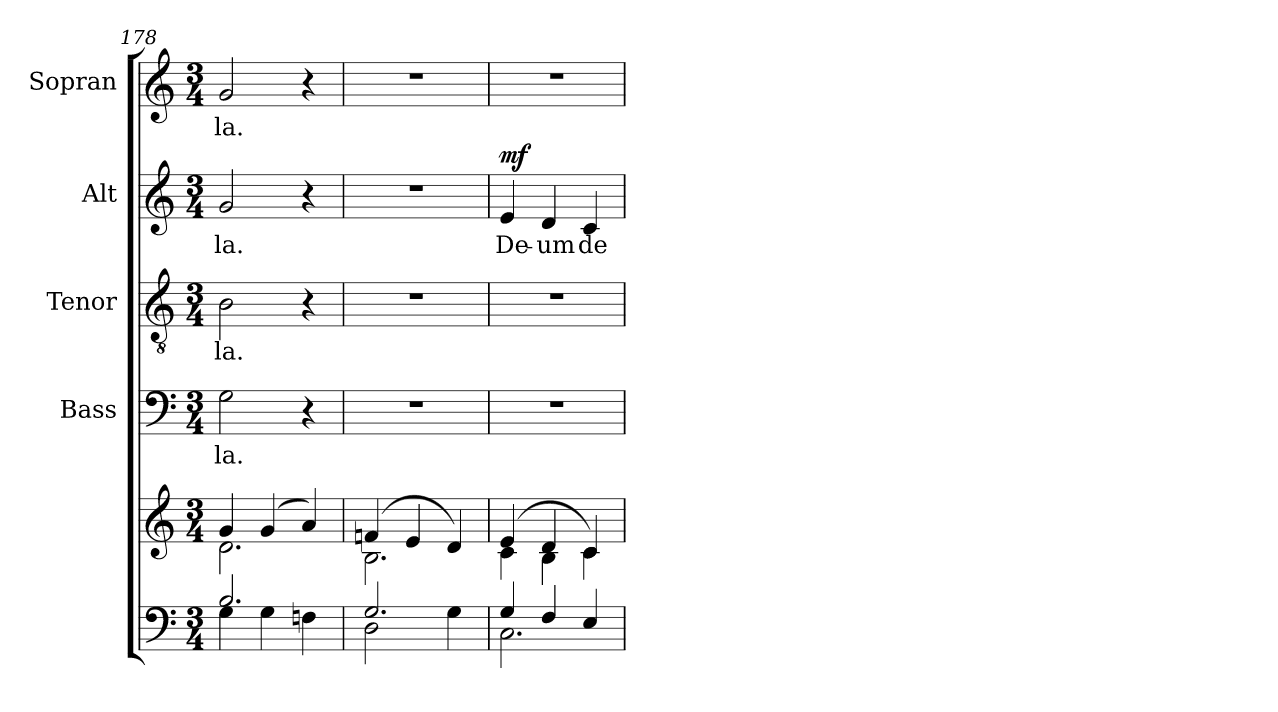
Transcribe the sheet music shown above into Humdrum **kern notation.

**kern	**kern	**kern	**text	**kern	**text	**kern	**text	**dynam	**kern	**text
*part5	*part5	*part4	*part4	*part3	*part3	*part2	*part2	*part2	*part1	*part1
*staff6	*staff5	*staff4	*staff4	*staff3	*staff3	*staff2	*staff2	*staff2	*staff1	*staff1
*	*	*I"Bass	*	*I"Tenor	*	*I"Alt	*	*	*I"Sopran	*
*	*	*I'B.	*	*I'T.	*	*I'A.	*	*	*I'S.	*
*clefF4	*clefG2	*clefF4	*	*clefGv2	*	*clefG2	*	*	*clefG2	*
*k[]	*k[]	*k[]	*	*k[]	*	*k[]	*	*	*k[]	*
*C:	*C:	*C:	*	*C:	*	*C:	*	*	*C:	*
*M3/4	*M3/4	*M3/4	*	*M3/4	*	*M3/4	*	*	*M3/4	*
=178	=178	=178	=178	=178	=178	=178	=178	=178	=178	=178
*^	*^	*	*	*	*	*	*	*	*	*
!	!	!	!	!	!LO:LY:b	!	!LO:LY:b	!	!LO:LY:b	!	!	!LO:LY:b
2.B/	4G\	4g/	2.d\	2G\	-la.	2B\	-la.	2g/	-la.	.	2g/	-la.
.	4G\	(4g/	.	.	.	.	.	.	.	.	.	.
.	4Fn\	4a/)	.	4r	.	4r	.	4r	.	.	4r	.
=179	=179	=179	=179	=179	=179	=179	=179	=179	=179	=179	=179	=179
2.G/	2D\	(4fn/	2.B\	2.r	.	2.r	.	2.r	.	.	2.r	.
.	.	4e/	.	.	.	.	.	.	.	.	.	.
.	4G\	4d/)	.	.	.	.	.	.	.	.	.	.
=180	=180	=180	=180	=180	=180	=180	=180	=180	=180	=180	=180	=180
!	!	!	!	!	!	!	!	!	!LO:LY:b	!LO:DY:a	!	!
4G/	2.C\	(4e/	4c\	2.r	.	2.r	.	4e/	De-	mf	2.r	.
!	!	!	!	!	!	!	!	!	!LO:LY:b	!	!	!
4F/	.	4d/	4B\	.	.	.	.	4d/	-um	.	.	.
!	!	!	!	!	!	!	!	!	!LO:LY:b	!	!	!
4E/	.	4c/)	4c\	.	.	.	.	4c/	de	.	.	.
*v	*v	*	*	*	*	*	*	*	*	*	*	*
*	*v	*v	*	*	*	*	*	*	*	*	*
=	=	=	=	=	=	=	=	=	=	=
*-	*-	*-	*-	*-	*-	*-	*-	*-	*-	*-
